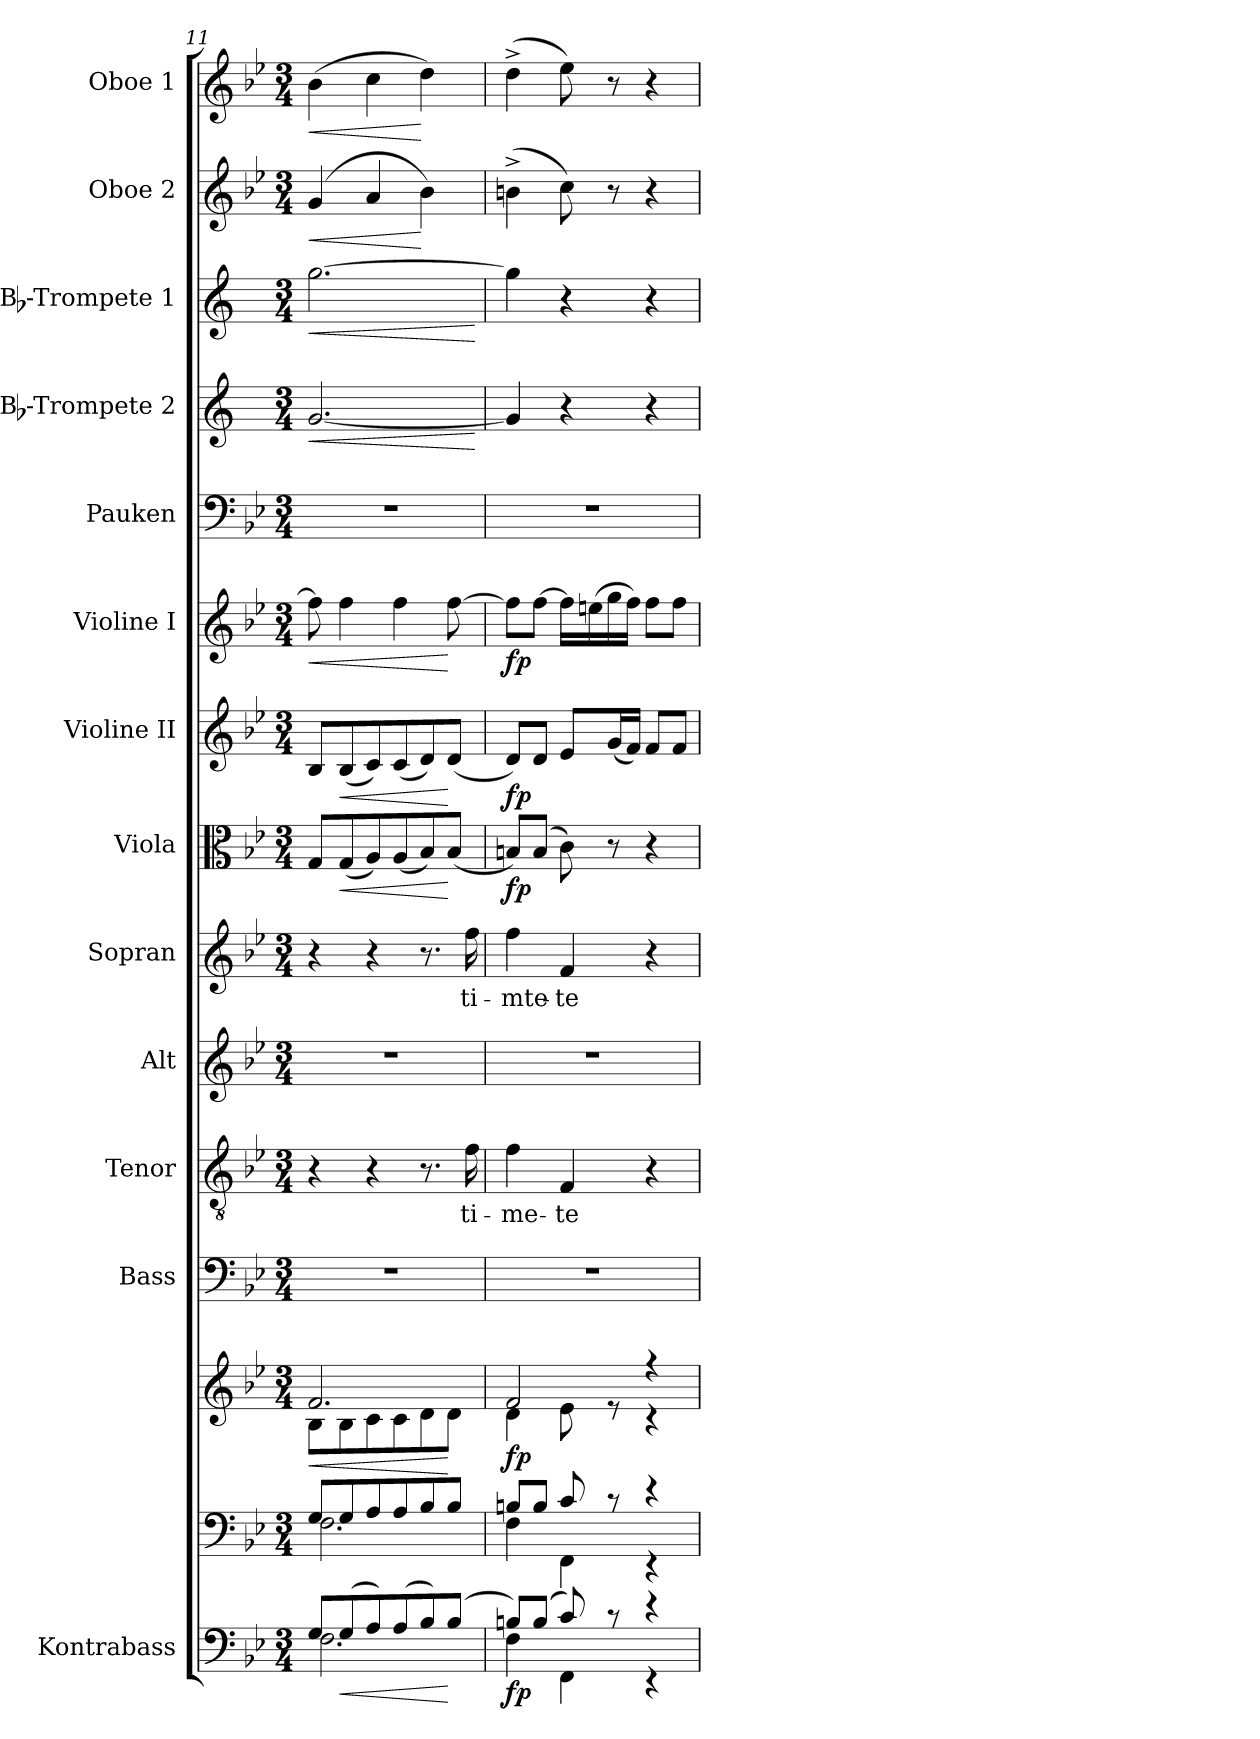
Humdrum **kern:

**kern	**dynam	**kern	**kern	**dynam	**kern	**kern	**text	**kern	**kern	**text	**kern	**dynam	**kern	**dynam	**kern	**dynam	**kern	**kern	**dynam	**kern	**dynam	**kern	**dynam	**kern	**dynam
*part14	*part14	*part13	*part13	*part13	*part12	*part11	*part11	*part10	*part9	*part9	*part8	*part8	*part7	*part7	*part6	*part6	*part5	*part4	*part4	*part3	*part3	*part2	*part2	*part1	*part1
*staff15	*staff15	*staff14	*staff13	*staff13/14	*staff12	*staff11	*staff11	*staff10	*staff9	*staff9	*staff8	*staff8	*staff7	*staff7	*staff6	*staff6	*staff5	*staff4	*staff4	*staff3	*staff3	*staff2	*staff2	*staff1	*staff1
*I"Kontrabass	*	*	*	*	*I"Bass	*I"Tenor	*	*I"Alt	*I"Sopran	*	*I"Viola	*	*I"Violine II	*	*I"Violine I	*	*I"Pauken	*I"Bb-Trompete 2	*	*I"Bb-Trompete 1	*	*I"Oboe 2	*	*I"Oboe 1	*
*I'Kb.	*	*	*	*	*I'B.	*I'T.	*	*I'A.	*I'S.	*	*I'Vla.	*	*I'Vl. II	*	*I'Vl. I	*	*I'Pk.	*I'Bb Trp. 2	*	*I'Bb Trp. 1	*	*I'Ob. 2	*	*I'Ob. 1	*
*clefF4	*	*clefF4	*clefG2	*	*clefF4	*clefGv2	*	*clefG2	*clefG2	*	*clefC3	*	*clefG2	*	*clefG2	*	*clefF4	*clefG2	*	*clefG2	*	*clefG2	*	*clefG2	*
*ITrd7c12	*	*	*	*	*	*	*	*	*	*	*	*	*	*	*	*	*	*ITrd1c2	*	*ITrd1c2	*	*	*	*	*
*k[b-e-]	*	*k[b-e-]	*k[b-e-]	*	*k[b-e-]	*k[b-e-]	*	*k[b-e-]	*k[b-e-]	*	*k[b-e-]	*	*k[b-e-]	*	*k[b-e-]	*	*k[b-e-]	*k[b-e-]	*	*k[b-e-]	*	*k[b-e-]	*	*k[b-e-]	*
*B-:	*	*B-:	*B-:	*	*B-:	*B-:	*	*B-:	*B-:	*	*B-:	*	*B-:	*	*B-:	*	*B-:	*B-:	*	*B-:	*	*B-:	*	*B-:	*
*M3/4	*	*M3/4	*M3/4	*	*M3/4	*M3/4	*	*M3/4	*M3/4	*	*M3/4	*	*M3/4	*	*M3/4	*	*M3/4	*M3/4	*	*M3/4	*	*M3/4	*	*M3/4	*
=11	=11	=11	=11	=11	=11	=11	=11	=11	=11	=11	=11	=11	=11	=11	=11	=11	=11	=11	=11	=11	=11	=11	=11	=11	=11
*^	*	*^	*	*	*	*	*	*	*	*	*	*	*	*	*	*	*	*	*	*	*	*	*	*	*
!	!	!	!	!	!	!LO:HP:b	!	!	!	!	!	!	!	!	!	!	!	!LO:HP:b	!	!	!LO:HP:b	!	!LO:HP:b	!	!LO:HP:b	!	!LO:HP:b
*	*	*	*	*	*^	*	*	*	*	*	*	*	*	*	*	*	*	*	*	*	*	*	*	*	*	*	*
8GG/L	2.FF\	.	8G/L	2.F\	2.f/	8B-\L	<	2.r	4r	.	2.r	4r	.	8G/L	.	8B-/L	.	8ff\]	<	2.r	[2.f/	<	[2.ff\	<	(4g/	<	(>4b-\	<
!	!	!LO:HP:b	!	!	!	!	!	!	!	!	!	!	!	!	!LO:HP:b	!	!LO:HP:b	!	!	!	!	!	!	!	!	!	!	!
(>8GG/	.	<	8G/	.	.	8B-\	.	.	.	.	.	.	.	(<8G/	<	(<8B-/	<	4ff\	.	.	.	.	.	.	.	.	.	.
8AA/)	.	.	8A/	.	.	8c\	.	.	4r	.	.	4r	.	8A/)	.	8c/)	.	.	.	.	.	.	.	.	4a/	.	4cc\	.
(>8AA/	.	.	8A/	.	.	8c\	.	.	.	.	.	.	.	(<8A/	.	(<8c/	.	4ff\	.	.	.	.	.	.	.	.	.	.
8BB-/)	.	.	8B-/	.	.	8d\	.	.	8.r	.	.	8.r	.	8B-/)	.	8d/)	.	.	.	.	.	.	.	.	4b-\)	[	4dd\)	[
(8BB-/J	.	[	8B-/J	.	.	8d\J	[	.	.	.	.	.	.	(<8B-/J	[	(<8d/J	[	[8ff\	[	.	.	.	.	.	.	.	.	.
!	!	!	!	!	!	!	!	!	!	!LO:LY:b	!	!	!LO:LY:b	!	!	!	!	!	!	!	!	!	!	!	!	!	!	!
.	.	.	.	.	.	.	.	.	16f\	ti-	.	16ff\	ti-	.	.	.	.	.	.	.	.	.	.	.	.	.	.	.
*v	*v	*	*	*	*	*	*	*	*	*	*	*	*	*	*	*	*	*	*	*	*	*	*	*	*	*	*	*
*	*	*v	*v	*	*	*	*	*	*	*	*	*	*	*	*	*	*	*	*	*	*	*	*	*	*	*	*
*	*	*	*v	*v	*	*	*	*	*	*	*	*	*	*	*	*	*	*	*	*	*	*	*	*	*	*
.	.	.	.	.	.	.	.	.	.	.	.	.	.	.	.	.	.	.	[	.	[	.	.	.	.
=12	=12	=12	=12	=12	=12	=12	=12	=12	=12	=12	=12	=12	=12	=12	=12	=12	=12	=12	=12	=12	=12	=12	=12	=12	=12
*^	*	*^	*^	*	*	*	*	*	*	*	*	*	*	*	*	*	*	*	*	*	*	*	*	*	*
!	!	!LO:DY:b	!	!	!	!	!LO:DY:b	!	!	!LO:LY:b	!	!	!LO:LY:b	!	!LO:DY:b	!	!LO:DY:b	!	!LO:DY:b	!	!	!	!	!	!	!	!	!
8BBn/L)	4FF\	fp	8Bn/L	4F\	2f/	4d\	fp	2.r	4f\	-me-	2.r	4ff\	-mte-	8Bn/L)	fp	8d/L)	fp	8ff\L]	fp	2.r	4f/]	.	4ff\]	.	(>4bn^>\	.	(>4dd^>\	.
(8BB/J	.	.	8B/J	.	.	.	.	.	.	.	.	.	.	(8B/J	.	8d/J	.	[8ff\J	.	.	.	.	.	.	.	.	.	.
!	!	!	!	!	!	!	!	!	!	!LO:LY:b	!	!	!LO:LY:b	!	!	!	!	!	!	!	!	!	!	!	!	!	!	!
8C/)	4FFF\	.	8c/	4FF\	.	8e-\	.	.	4F/	-te	.	4f/	-te	8c\)	.	8e-/L	.	16ff\LL]	.	.	4r	.	4r	.	8cc\)	.	8ee-\)	.
.	.	.	.	.	.	.	.	.	.	.	.	.	.	.	.	.	.	(>16een\	.	.	.	.	.	.	.	.	.	.
8rc	.	.	8rc	.	.	8re	.	.	.	.	.	.	.	8r	.	(<16g/L	.	16gg\	.	.	.	.	.	.	8r	.	8r	.
.	.	.	.	.	.	.	.	.	.	.	.	.	.	.	.	16f/JJ)	.	16ff\JJ)	.	.	.	.	.	.	.	.	.	.
4r	4r	.	4r	4r	4r	4r	.	.	4r	.	.	4r	.	4r	.	8f/L	.	8ff\L	.	.	4r	.	4r	.	4r	.	4r	.
.	.	.	.	.	.	.	.	.	.	.	.	.	.	.	.	8f/J	.	8ff\J	.	.	.	.	.	.	.	.	.	.
*v	*v	*	*	*	*	*	*	*	*	*	*	*	*	*	*	*	*	*	*	*	*	*	*	*	*	*	*	*
*	*	*v	*v	*	*	*	*	*	*	*	*	*	*	*	*	*	*	*	*	*	*	*	*	*	*	*	*
*	*	*	*v	*v	*	*	*	*	*	*	*	*	*	*	*	*	*	*	*	*	*	*	*	*	*	*
=	=	=	=	=	=	=	=	=	=	=	=	=	=	=	=	=	=	=	=	=	=	=	=	=	=
*-	*-	*-	*-	*-	*-	*-	*-	*-	*-	*-	*-	*-	*-	*-	*-	*-	*-	*-	*-	*-	*-	*-	*-	*-	*-
